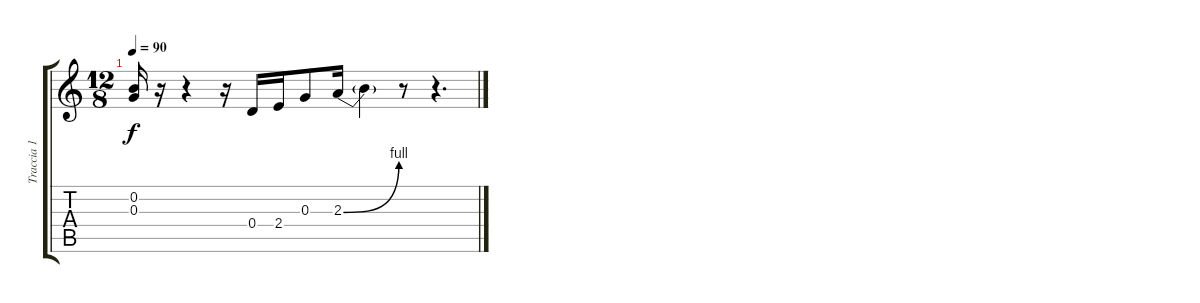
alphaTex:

\track ("Traccia 1" "Traccia 1") {instrument overdrivenguitar}
\staff {score tabs}
\tuning (E4 B3 G3 D3 A2 E2) {hide}
\ts (12 8)
\tempo 90
\clef g2
\ks c
(0.2 0.3).16{dy f} r.16 r.4 r.16 0.4.16 2.4.16 0.3.8 2.3{be (bend 0 0 60 4)}.16 2.3{t}.4 r.8 r.4{d}
